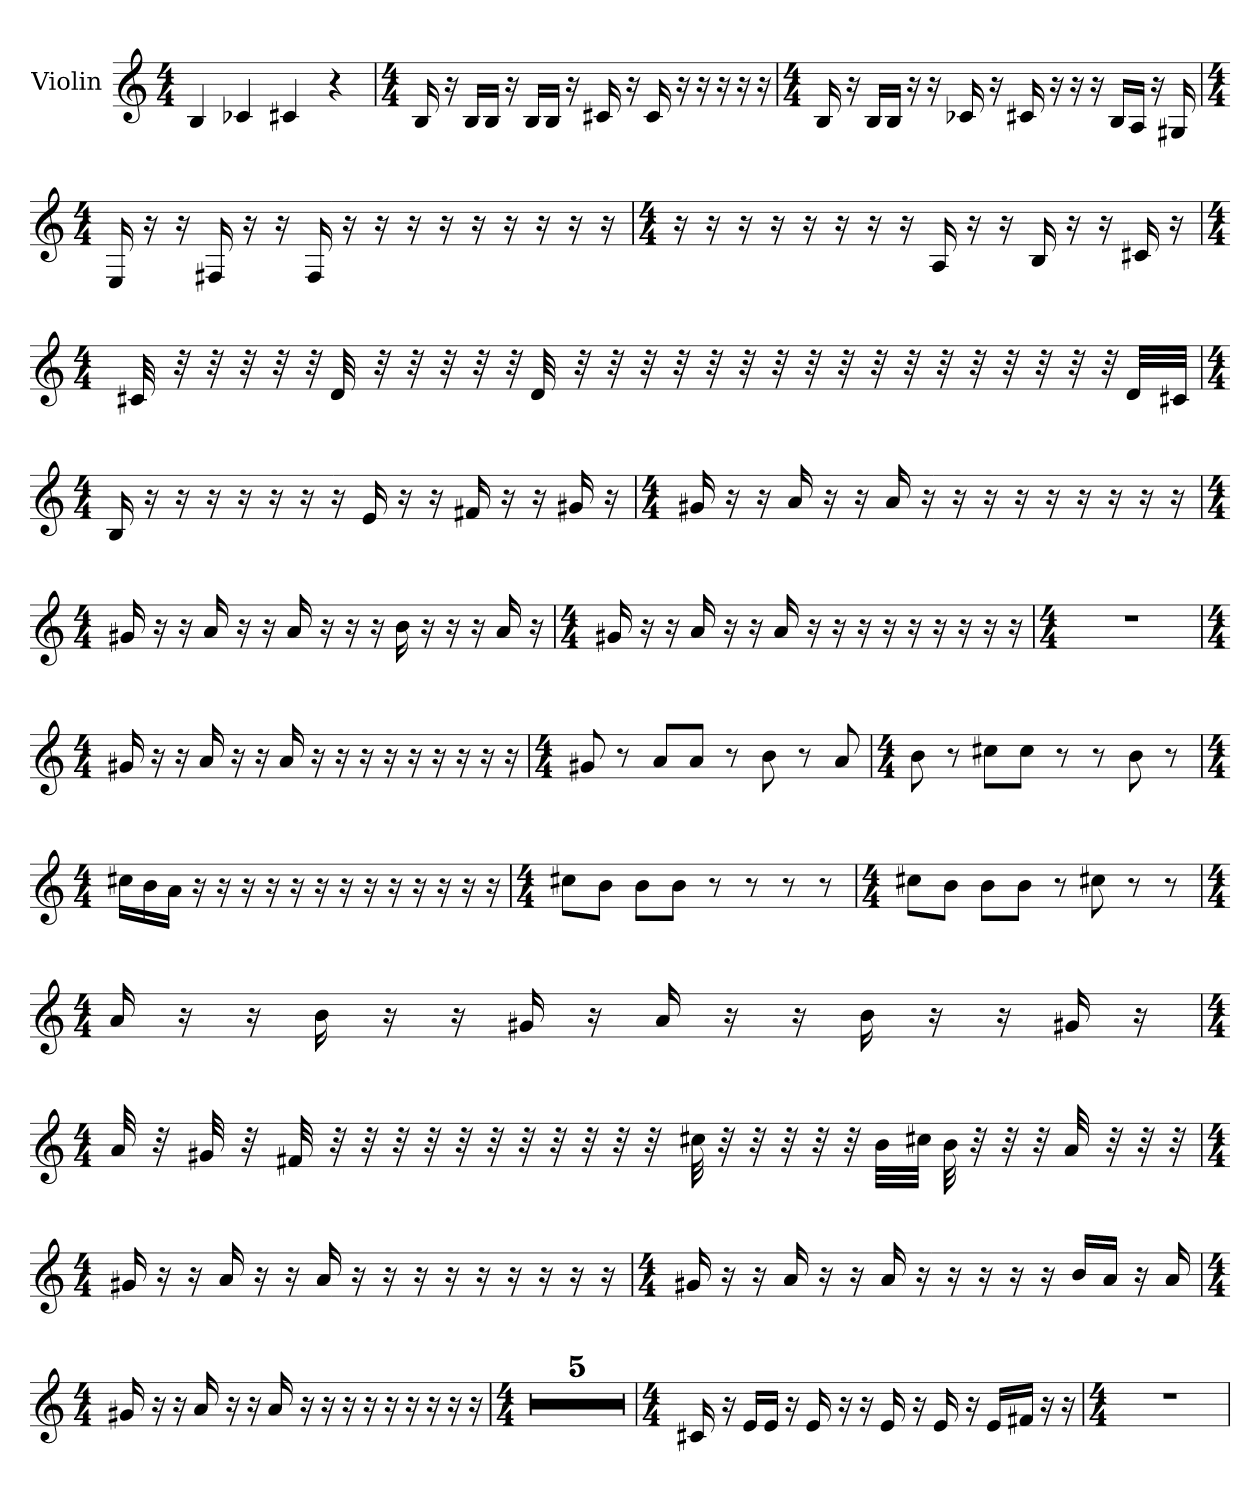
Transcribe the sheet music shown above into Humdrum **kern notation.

**kern
*part1
*staff1
*I"Violin
*I'Vln
*M4/4
=
4B
4c-X
4c#X
4r
=
*M4/4
16B
16r
16BLL
16BJJ
16r
16BLL
16BJJ
16r
16c#X
16r
16c#
16r
16r
16r
16r
16r
=
*M4/4
16B
16r
16BLL
16BJJ
16r
16r
16c-X
16r
16c#X
16r
16r
16r
16BLL
16AJJ
16r
16G#X
=
*M4/4
16E
16r
16r
16F#X
16r
16r
16F#
16r
16r
16r
16r
16r
16r
16r
16r
16r
=
*M4/4
16r
16r
16r
16r
16r
16r
16r
16r
16A
16r
16r
16B
16r
16r
16c#X
16r
=
*M4/4
32c#X
32r
32r
32r
32r
32r
32d
32r
32r
32r
32r
32r
32d
32r
32r
32r
32r
32r
32r
32r
32r
32r
32r
32r
32r
32r
32r
32r
32r
32r
32dLLL
32c#XJJJ
=
*M4/4
16B
16r
16r
16r
16r
16r
16r
16r
16e
16r
16r
16f#X
16r
16r
16g#X
16r
=
*M4/4
16g#X
16r
16r
16a
16r
16r
16a
16r
16r
16r
16r
16r
16r
16r
16r
16r
=
*M4/4
16g#X
16r
16r
16a
16r
16r
16a
16r
16r
16r
16b
16r
16r
16r
16a
16r
=
*M4/4
16g#X
16r
16r
16a
16r
16r
16a
16r
16r
16r
16r
16r
16r
16r
16r
16r
=
*M4/4
1r
=
*M4/4
16g#X
16r
16r
16a
16r
16r
16a
16r
16r
16r
16r
16r
16r
16r
16r
16r
=
*M4/4
8g#X
8r
8aL
8aJ
8r
8b
8r
8a
=
*M4/4
8b
8r
8cc#XL
8cc#J
8r
8r
8b
8r
=
*M4/4
16cc#XLL
16b
16aJJ
16r
16r
16r
16r
16r
16r
16r
16r
16r
16r
16r
16r
16r
=
*M4/4
8cc#XL
8bJ
8bL
8bJ
8r
8r
8r
8r
=
*M4/4
8cc#XL
8bJ
8bL
8bJ
8r
8cc#X
8r
8r
=
*M4/4
16a
16r
16r
16b
16r
16r
16g#X
16r
16a
16r
16r
16b
16r
16r
16g#X
16r
=
*M4/4
32a
32r
32g#X
32r
32f#X
32r
32r
32r
32r
32r
32r
32r
32r
32r
32r
32r
32cc#X
32r
32r
32r
32r
32r
32bLLL
32cc#XJJJ
32b
32r
32r
32r
32a
32r
32r
32r
=
*M4/4
16g#X
16r
16r
16a
16r
16r
16a
16r
16r
16r
16r
16r
16r
16r
16r
16r
=
*M4/4
16g#X
16r
16r
16a
16r
16r
16a
16r
16r
16r
16r
16r
16bLL
16aJJ
16r
16a
=
*M4/4
16g#X
16r
16r
16a
16r
16r
16a
16r
16r
16r
16r
16r
16r
16r
16r
16r
=
*M4/4
1r
=
*M4/4
1r
=
*M4/4
1r
=
*M4/4
1r
=
*M4/4
1r
=
*M4/4
16c#X
16r
16eLL
16eJJ
16r
16e
16r
16r
16e
16r
16e
16r
16eLL
16f#XJJ
16r
16r
=
*M4/4
1r
=
*-
